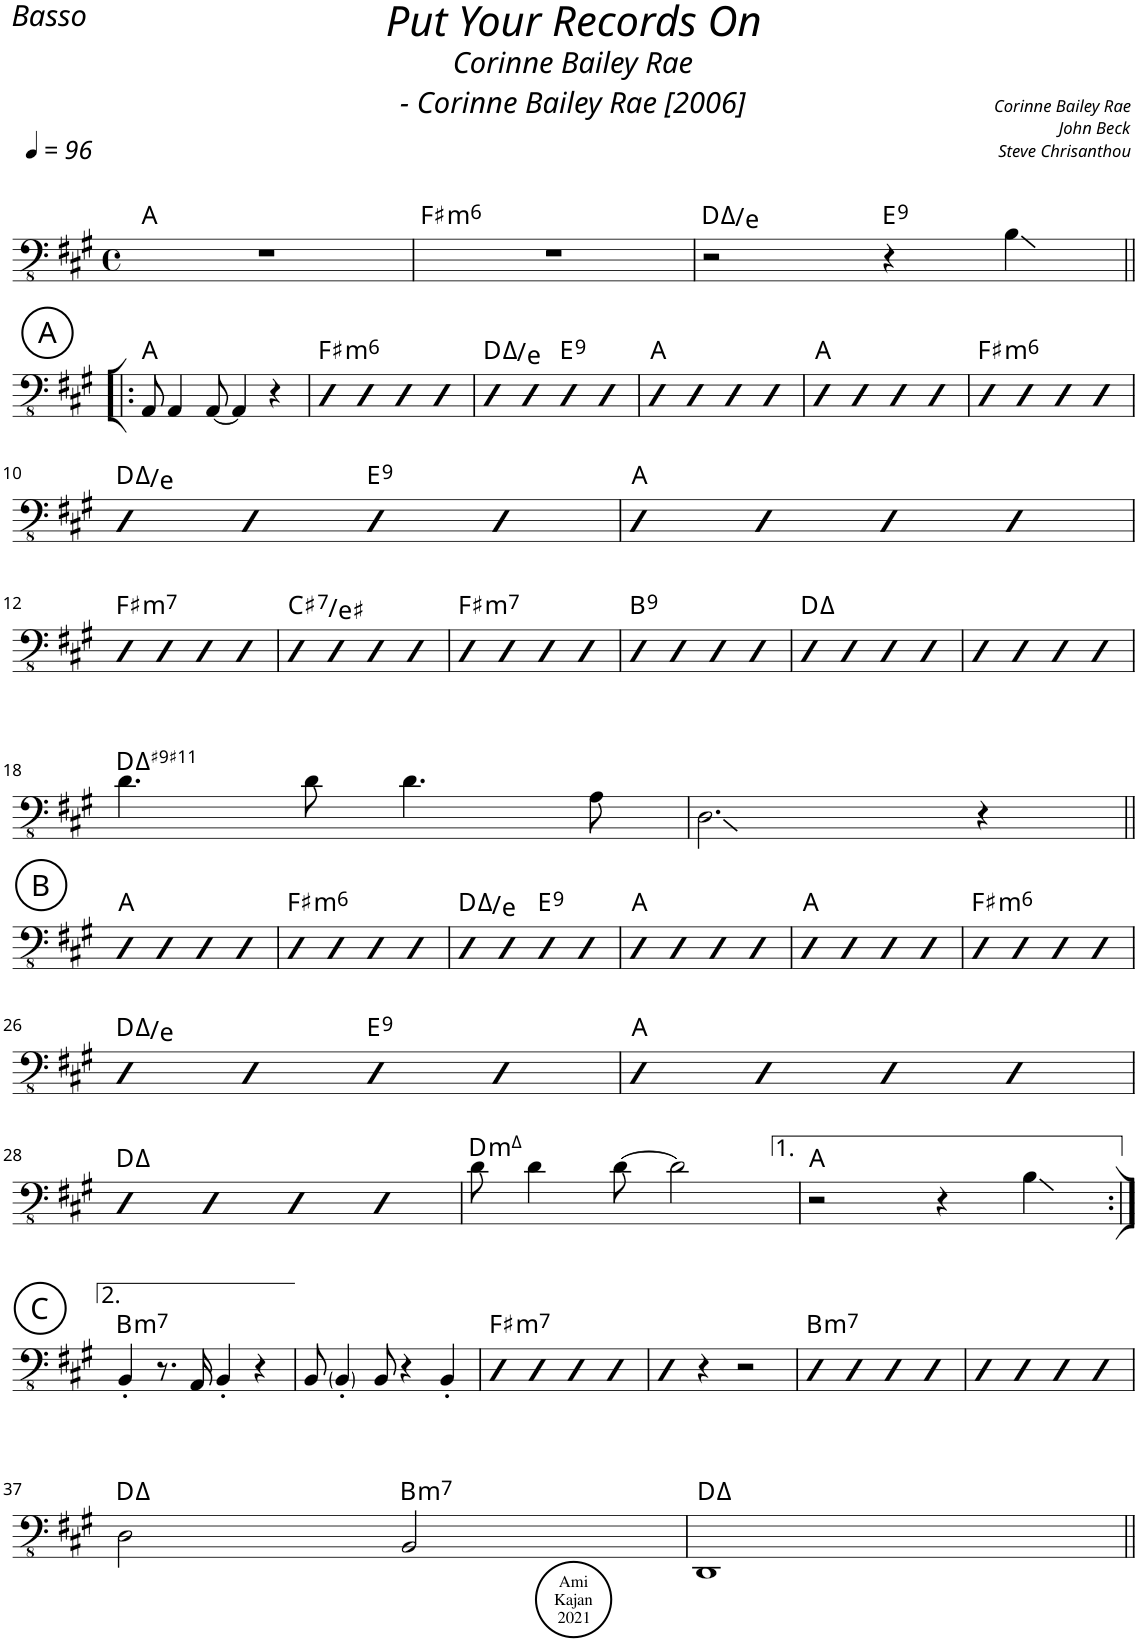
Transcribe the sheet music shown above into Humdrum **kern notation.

**kern	**harte
*part1	*part1
*staff1	*
*I"Acoustic Bass	*
*I'Bass	*
*clefFv4	*
*k[f#c#g#]	*
*M4/4	*
*met(c)	*
*MM96	*
=1	=1
1r	A:maj
=2	=2
!	!LO:H:kt=m6
1r	F#:min6
=3	=3
2r	D:maj/2
!	!LO:H:kt=9
4r	E:9
4BB\	.
!!LO:LB:g=z
!!LO:REH:place=s1:a:cj:enc=circle:fs=14:t=A
=4!|:	=4!|:
8AAA/	A:maj
4AAA/	.
[8AAA/	.
4AAA/]	.
4r	.
=5	=5
!	!LO:H:kt=m6
4DDn	F#:min6
4DD	.
4DD	.
4DD	.
=6	=6
4DD	D:maj/2
4DD	.
!	!LO:H:kt=9
4DD	E:9
4DD	.
=7	=7
4DD	A:maj
4DD	.
4DD	.
4DD	.
=8	=8
4DD	A:maj
4DD	.
4DD	.
4DD	.
=9	=9
!	!LO:H:kt=m6
4DDn	F#:min6
4DD	.
4DD	.
4DD	.
!!LO:LB:g=z
=10	=10
4DD	D:maj/2
4DD	.
!	!LO:H:kt=9
4DD	E:9
4DD	.
=11	=11
4DD	A:maj
4DD	.
4DD	.
4DD	.
!!LO:LB:g=z
=12	=12
!	!LO:H:kt=m7
4DD	F#:min7
4DD	.
4DD	.
4DD	.
=13	=13
!	!LO:H:kt=7
4DD	C#:7/3
4DD	.
4DD	.
4DD	.
=14	=14
!	!LO:H:kt=m7
4DD	F#:min7
4DD	.
4DD	.
4DD	.
=15	=15
!	!LO:H:kt=9
4DDn	B:9
4DD	.
4DD	.
4DD	.
=16	=16
4DD	D:maj
4DD	.
4DD	.
4DD	.
=17	=17
4DD	.
4DD	.
4DD	.
4DD	.
!!LO:LB:g=z
=18	=18
4.D\	D:maj(#9,#11)
8D\	.
4.D\	.
8AA\	.
=19	=19
2.DD\	.
4r	.
!!LO:LB:g=z
!!LO:REH:place=s1:a:cj:enc=circle:fs=14:t=B
=20||	=20||
4DD	A:maj
4DD	.
4DD	.
4DD	.
=21	=21
!	!LO:H:kt=m6
4DDn	F#:min6
4DD	.
4DD	.
4DD	.
=22	=22
4DD	D:maj/2
4DD	.
!	!LO:H:kt=9
4DD	E:9
4DD	.
=23	=23
4DD	A:maj
4DD	.
4DD	.
4DD	.
=24	=24
4DD	A:maj
4DD	.
4DD	.
4DD	.
=25	=25
!	!LO:H:kt=m6
4DDn	F#:min6
4DD	.
4DD	.
4DD	.
!!LO:LB:g=z
=26	=26
4DD	D:maj/2
4DD	.
!	!LO:H:kt=9
4DD	E:9
4DD	.
=27	=27
4DD	A:maj
4DD	.
4DD	.
4DD	.
!!LO:LB:g=z
=28	=28
4DD	D:maj
4DD	.
4DD	.
4DD	.
=29	=29
!	!LO:H:kt=mt7
8D\	D:minmaj7
4D\	.
[8D\	.
2D\]	.
=30	=30
2r	A:maj
4r	.
4BB\	.
!!LO:LB:g=z
!!LO:REH:place=s1:a:cj:enc=circle:fs=14:t=C
=31:|!	=31:|!
!	!LO:H:kt=m7
4BBB'/	B:min7
8.r	.
16AAA/	.
4BBB'/	.
4r	.
=32	=32
8BBB/	.
4BBB'/	.
8BBB/	.
4r	.
4BBB'/	.
=33	=33
!	!LO:H:kt=m7
4DD	F#:min7
4DD	.
4DD	.
4DD	.
=34	=34
4DD	.
4r	.
2r	.
=35	=35
!	!LO:H:kt=m7
4DD	B:min7
4DD	.
4DD	.
4DD	.
=36	=36
4DD	.
4DD	.
4DD	.
4DD	.
!!LO:LB:g=z
=37	=37
2DD\	D:maj
!	!LO:H:kt=m7
2BBB/	B:min7
=38	=38
1DDD	D:maj
=||	=||
*-	*-
